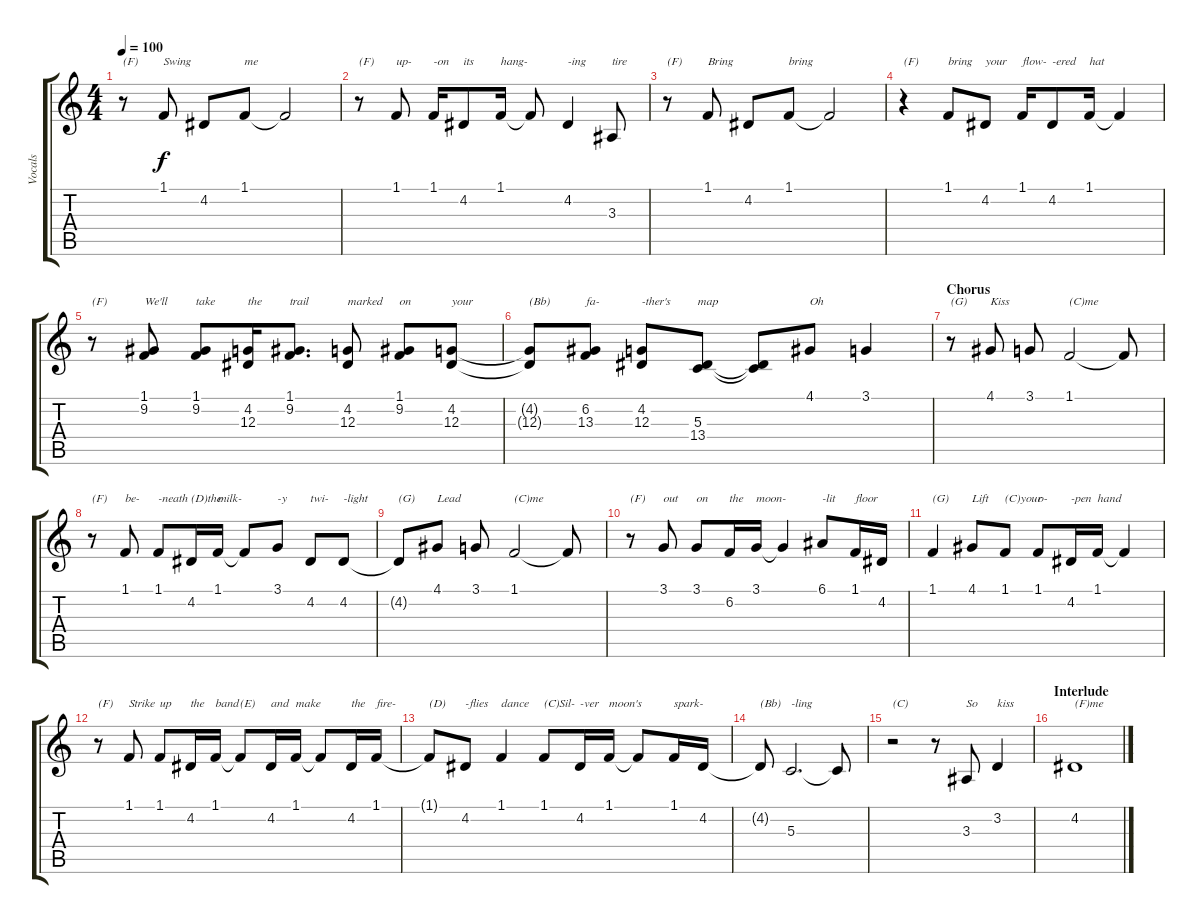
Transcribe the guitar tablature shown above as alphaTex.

\track ("Vocals" "Vocals") {instrument synthstrings1}
\staff {score tabs}
\tuning (E4 B3 G3 D3 A2 E2) {hide}
\ts (4 4)
\tempo 100
\clef g2
\ks c
r.8{txt "(F)" dy f} 1.1.8{txt "Swing"} 4.2.8 1.1.8{txt "me"} 1.1{t}.2 |
r.8{txt "(F)"} 1.1.8{txt "up-"} 1.1.16{txt "-on"} 4.2.8{txt "its"} 1.1.16{txt "hang-"} 1.1{t}.8 4.2.4{txt "-ing"} 3.3.8{txt "tire"} |
r.8{txt "(F)"} 1.1.8{txt "Bring"} 4.2.8 1.1.8{txt "bring"} 1.1{t}.2 |
r.4{txt "(F)"} 1.1.8{txt "bring"} 4.2.8{txt "your"} 1.1.16{txt "flow-"} 4.2.8{txt "-ered"} 1.1.16{txt "hat"} 1.1{t}.4 |
r.8{txt "(F)"} (1.1 9.2).8{txt "We'll"} (1.1 9.2).8{txt "take"} (4.2 12.3).16{txt "the"} (1.1 9.2).8{d txt "trail"} (4.2 12.3).8{txt "marked"} (1.1 9.2).8{txt "on"} (4.2 12.3).8{txt "your"} |
(4.2{t} 12.3{t}).8{txt "(Bb)"} (6.2 13.3).8{txt "fa-"} (4.2 12.3).8{txt "-ther's"} (5.3 13.4).8{txt "map"} (5.3{t} 13.4{t}).8 4.1.8{txt "Oh"} 3.1.4 |
\section ("" "Chorus")
r.8{txt "(G)"} 4.1.8{txt "Kiss"} 3.1.8 1.1.2{txt "(C)me"} 1.1{t}.8 |
r.8{txt "(F)"} 1.1.8{txt "be-"} 1.1.8{txt "-neath"} 4.2.16{txt "(D)the"} 1.1.16{txt "milk-"} 1.1{t}.8 3.1.8{txt "-y"} 4.2.8{txt "twi-"} 4.2.8{txt "-light"} |
4.2{t}.8{txt "(G)"} 4.1.8{txt "Lead"} 3.1.8 1.1.2{txt "(C)me"} 1.1{t}.8 |
r.8{txt "(F)"} 3.1.8{txt "out"} 3.1.8{txt "on"} 6.2.16{txt "the"} 3.1.16{txt "moon-"} 3.1{t}.4 6.1.8{txt "-lit"} 1.1.16{txt "floor"} 4.2.16 |
1.1.4{txt "(G)"} 4.1.8{txt "Lift"} 1.1.8{txt "(C)your"} 1.1.8{txt "o-"} 4.2.16{txt "-pen"} 1.1.16{txt "hand"} 1.1{t}.4 |
r.8{txt "(F)"} 1.1.8{txt "Strike"} 1.1.8{txt "up"} 4.2.16{txt "the"} 1.1.16{txt "band"} 1.1{t}.8{txt "(E)"} 4.2.16{txt "and"} 1.1.16{txt "make"} 1.1{t}.8 4.2.16{txt "the"} 1.1.16{txt "fire-"} |
1.1{t}.8{txt "(D)"} 4.2.8{txt "-flies"} 1.1.4{txt "dance"} 1.1.8{txt "(C)Sil-"} 4.2.16{txt "-ver"} 1.1.16{txt "moon's"} 1.1{t}.8 1.1.16{txt "spark-"} 4.2.16 |
4.2{t}.8{txt "(Bb)"} 5.3.2{d txt "-ling"} 5.3{t}.8 |
r.2{txt "(C)"} r.8 3.3.8{txt "So"} 3.2.4{txt "kiss"} |
\section ("" "Interlude")
4.2.1{txt "(F)me"}
